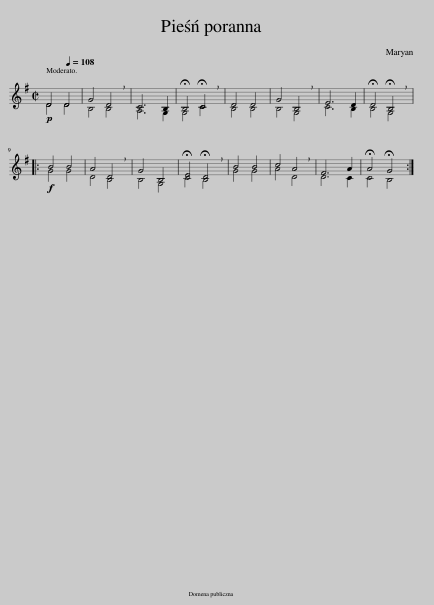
X:1
%%score ( 1 2 )
L:1/8
Q:1/4=108
M:2/2
I:linebreak $
K:G
V:1 treble
V:2 treble
V:1
!p! D4 D4 | G4 !breath!D4 | C6 B,2 | !fermata!B,4 !breath!!fermata!C4 | D4 D4 | %5
 G4 !breath!B,4 | E6 D2 | !fermata!D4 !breath!!fermata!B,4 |:$!f! B4 B4 | A4 !breath!D4 | %10
 G4 B,4 | !fermata!E4 !breath!!fermata!D4 | B4 B4 | c4 !breath!A4 | F6 A2 | %15
 !fermata!A4 !fermata!G4 :| %16
V:2
 D4 D4 | B,4 B,4 | A,6 G,2 | G,4 C4 | B,4 B,4 | %5
 B,4 G,4 | C6 B,2 | B,4 G,4 |:$ G4 G4 | D4 B,4 | %10
 B,4 G,4 | C4 B,4 | G4 G4 | A4 D4 | D6 C2 | %15
 C4 B,4 :| %16
